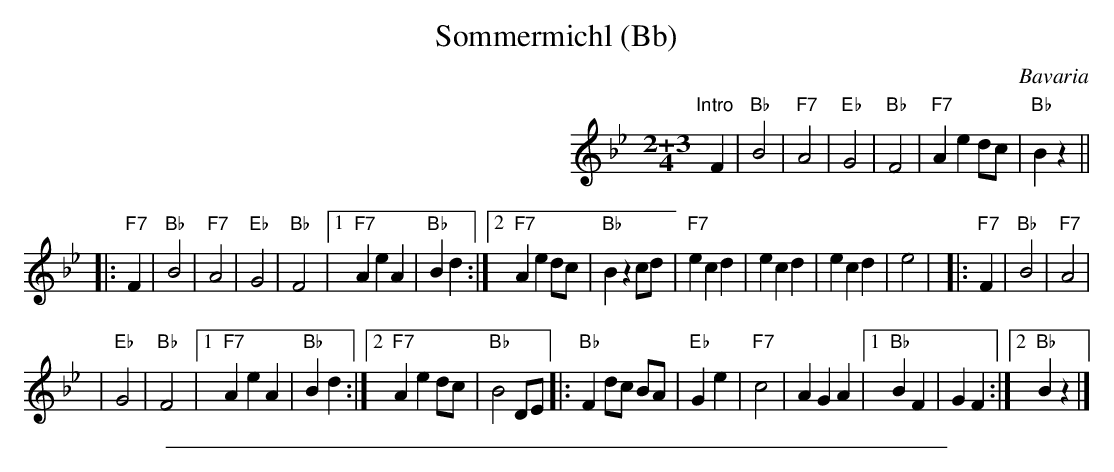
X:1
T: Sommermichl (Bb)
O: Bavaria
M: 2+3/4
L: 1/8
K: Bb
"Intro"[|]\
F2 | "Bb"B4 | "F7"A4 | "Eb"G4 | "Bb"F4 | "F7"A2 e2 dc | "Bb"B2 z2 ||
|: "F7"F2 \
| "Bb"B4 | "F7"A4 | "Eb"G4 | "Bb"F4 \
|1 "F7"A2 e2 A2 | "Bb"B2 d2 \
:|2 "F7"A2 e2 dc | "Bb"B2 z2 \
 cd | "F7"e2 c2 d2 | e2 c2 d2 | e2 c2 d2 | e4 | \
|: "F7"F2 \
| "Bb"B4 | "F7"A4 |
| "Eb"G4 | "Bb"F4 \
|1 "F7"A2 e2 A2 | "Bb"B2 d2 \
:|2 "F7"A2 e2 dc | "Bb"B4 \
 DE \
|: "Bb"F2 dc BA | "Eb"G2 e2 | "F7"c4 | A2 G2 A2 \
|1 "Bb"B2 F2 | G2 F2 \
:|2 "Bb"B2 z2 |]
